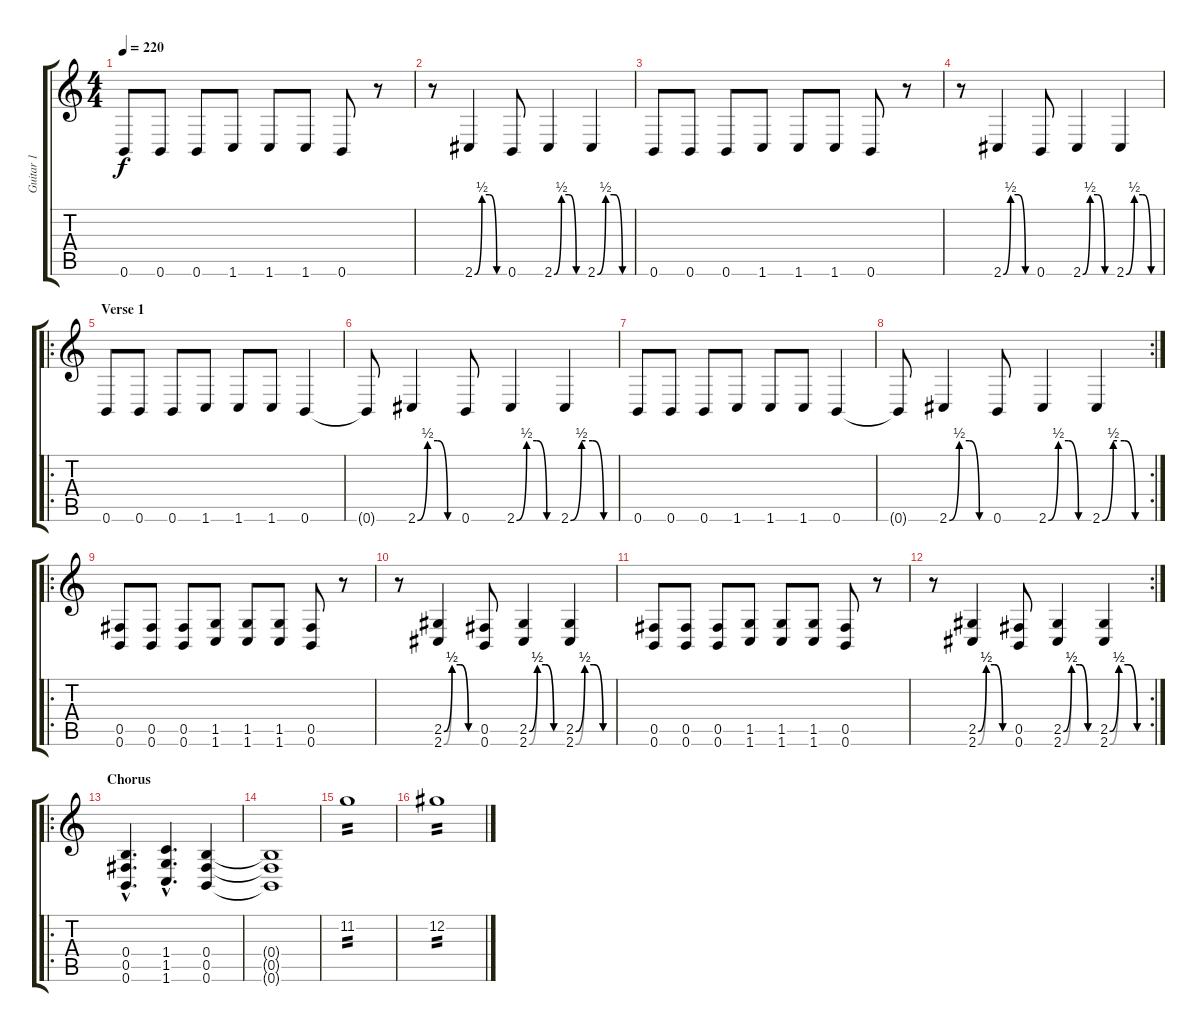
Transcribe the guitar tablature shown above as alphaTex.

\track ("Guitar 1" "Guitar 1") {instrument overdrivenguitar}
\staff {score tabs}
\tuning (Db4 Ab3 E3 B2 Gb2 B1) {hide}
\ts (4 4)
\tempo 220
\clef g2
\ks c
0.6.8{dy f} 0.6.8 0.6.8 1.6.8 1.6.8 1.6.8 0.6.8 r.8 |
r.8 2.6{be (custom 0 0 15 2 30 2 45 0 60 0)}.4 0.6.8 2.6{be (custom 0 0 15 2 30 2 45 0 60 0)}.4 2.6{be (custom 0 0 15 2 30 2 45 0 60 0)}.4 |
0.6.8 0.6.8 0.6.8 1.6.8 1.6.8 1.6.8 0.6.8 r.8 |
r.8 2.6{be (custom 0 0 15 2 30 2 45 0 60 0)}.4 0.6.8 2.6{be (custom 0 0 15 2 30 2 45 0 60 0)}.4 2.6{be (custom 0 0 15 2 30 2 45 0 60 0)}.4 |
\ro
\section ("" "Verse 1")
0.6.8 0.6.8 0.6.8 1.6.8 1.6.8 1.6.8 0.6.4 |
0.6{t}.8 2.6{be (custom 0 0 15 2 30 2 45 0 60 0)}.4 0.6.8 2.6{be (custom 0 0 15 2 30 2 45 0 60 0)}.4 2.6{be (custom 0 0 15 2 30 2 45 0 60 0)}.4 |
0.6.8 0.6.8 0.6.8 1.6.8 1.6.8 1.6.8 0.6.4 |
\rc 2
0.6{t}.8 2.6{be (custom 0 0 15 2 30 2 45 0 60 0)}.4 0.6.8 2.6{be (custom 0 0 15 2 30 2 45 0 60 0)}.4 2.6{be (custom 0 0 15 2 30 2 45 0 60 0)}.4 |
\ro
(0.5 0.6).8 (0.5 0.6).8 (0.5 0.6).8 (1.5 1.6).8 (1.5 1.6).8 (1.5 1.6).8 (0.5 0.6).8 r.8 |
r.8 (2.5{be (custom 0 0 15 2 30 2 45 0 60 0)} 2.6{be (custom 0 0 15 2 30 2 45 0 60 0)}).4 (0.5 0.6).8 (2.5{be (custom 0 0 15 2 30 2 45 0 60 0)} 2.6{be (custom 0 0 15 2 30 2 45 0 60 0)}).4 (2.5{be (custom 0 0 15 2 30 2 45 0 60 0)} 2.6{be (custom 0 0 15 2 30 2 45 0 60 0)}).4 |
(0.5 0.6).8 (0.5 0.6).8 (0.5 0.6).8 (1.5 1.6).8 (1.5 1.6).8 (1.5 1.6).8 (0.5 0.6).8 r.8 |
\rc 2
r.8 (2.5{be (custom 0 0 15 2 30 2 45 0 60 0)} 2.6{be (custom 0 0 15 2 30 2 45 0 60 0)}).4 (0.5 0.6).8 (2.5{be (custom 0 0 15 2 30 2 45 0 60 0)} 2.6{be (custom 0 0 15 2 30 2 45 0 60 0)}).4 (2.5{be (custom 0 0 15 2 30 2 45 0 60 0)} 2.6{be (custom 0 0 15 2 30 2 45 0 60 0)}).4 |
\ro
\section ("" "Chorus")
(0.4{hac} 0.5{hac} 0.6{hac}).4{d} (1.4{hac} 1.5{hac} 1.6{hac}).4{d} (0.4 0.5 0.6).4 |
(0.4{t} 0.5{t} 0.6{t}).1 |
11.2.1{tp 2} |
12.2.1{tp 2}
